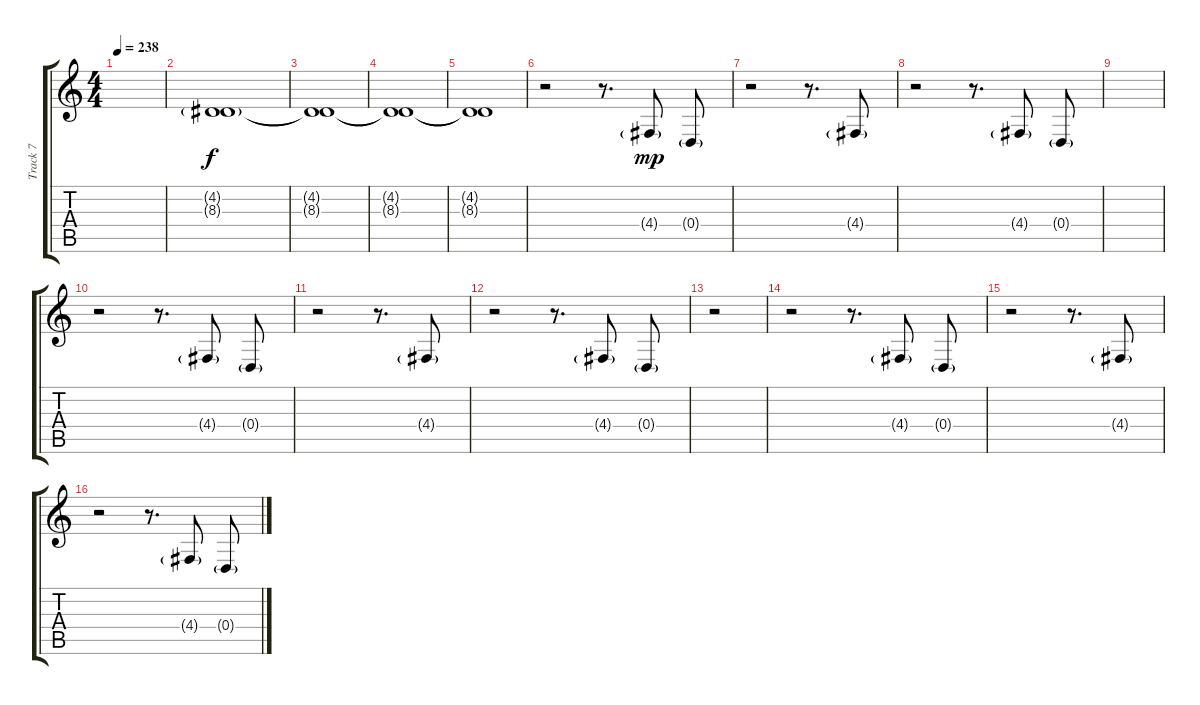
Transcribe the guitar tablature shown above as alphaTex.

\track ("Track 7" "Track 7") {instrument applause}
\staff {score tabs}
\tuning (E4 B3 G3 D3 A2 E2) {hide}
\ts (4 4)
\tempo 238
\clef g2
\ks c
|
(4.2{g} 8.3{g}).1 |
(4.2{t} 8.3{t}).1{dy f} |
(4.2{t} 8.3{t}).1 |
(4.2{t} 8.3{t}).1 |
r.2{instrument woodblock} r.8{d} 4.4{g}.8{dy mp balance 0} 0.4{g}.8{balance 16} |
r.2 r.8{d} 4.4{g}.8{balance 0} |
r.2 r.8{d} 4.4{g}.8{balance 16} 0.4{g}.8{balance 0} |
|
r.2 r.8{d} 4.4{g}.8{balance 16} 0.4{g}.8{balance 0} |
r.2 r.8{d} 4.4{g}.8{balance 16} |
r.2 r.8{d} 4.4{g}.8{balance 0} 0.4{g}.8{balance 16} |
r.2 |
r.2{instrument woodblock} r.8{d} 4.4{g}.8{balance 0} 0.4{g}.8{balance 16} |
r.2 r.8{d} 4.4{g}.8{balance 0} |
r.2 r.8{d} 4.4{g}.8{balance 16} 0.4{g}.8{balance 0}
